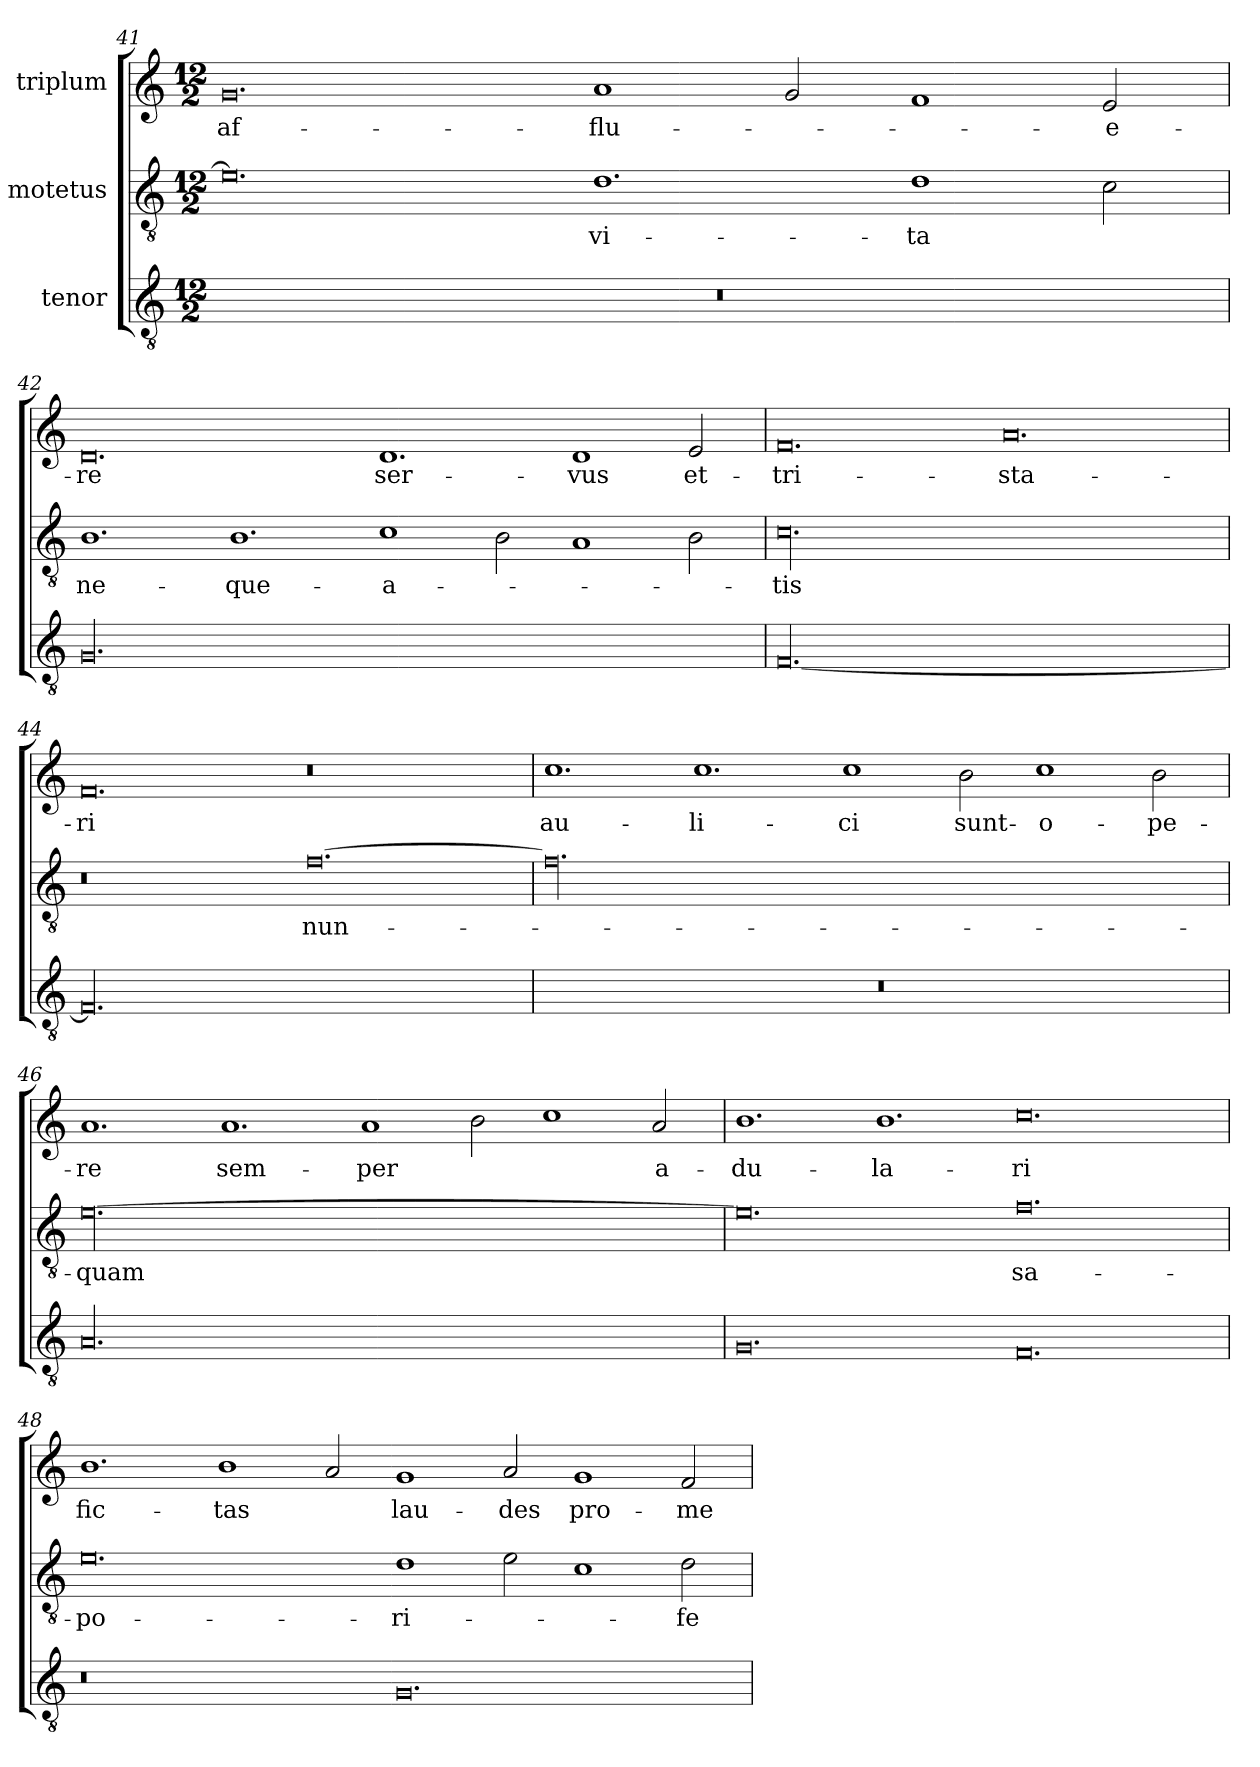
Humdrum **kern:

**kern	**kern	**text	**kern	**text
*part3	*part2	*part2	*part1	*part1
*staff3	*staff2	*staff2	*staff1	*staff1
*I"tenor	*I"motetus	*	*I"triplum	*
*clefGv2	*clefGv2	*	*clefG2	*
*k[]	*k[]	*	*k[]	*
*C:	*C:	*	*C:	*
*M12/2	*M12/2	*	*M12/2	*
=41	=41	=41	=41	=41
00.r	0.e\]	.	0.g/	af-
.	1.d\	vi-	1a/	-flu-
.	.	.	2g/	.
.	1d\	-ta	1f/	.
.	2c\	.	2e/	-e-
=42	=42	=42	=42	=42
00.G/	1.B\	ne-	0.d/	-re
.	1.B\	-que-	.	.
.	1c\	-a-	1.d/	ser-
.	2B\	.	.	.
.	1A/	.	1d/	-vus
.	2B\	.	2e/	et-
=43	=43	=43	=43	=43
[00.F/	00.c\	-tis	0.f/	tri-
.	.	.	0.a/	-sta-
=44	=44	=44	=44	=44
00.F/]	0.r	.	0.f/	-ri
.	[0.f\	nun-	0.r	.
=45	=45	=45	=45	=45
00.r	00.f\]	.	1.cc\	au-
.	.	.	1.cc\	-li-
.	.	.	1cc\	-ci
.	.	.	2b\	sunt-
.	.	.	1cc\	o-
.	.	.	2b\	-pe-
=46	=46	=46	=46	=46
00.A/	[00.e\	-quam	1.a/	-re
.	.	.	1.a/	sem-
.	.	.	1a/	-per
.	.	.	2b\	.
.	.	.	1cc\	.
.	.	.	2a/	a-
=47	=47	=47	=47	=47
0.G/	0.e\]	.	1.b\	-du-
.	.	.	1.b\	-la-
0.F/	0.f\	sa-	0.cc\	-ri
=48	=48	=48	=48	=48
0.r	0.e\	-po-	1.b\	fic-
.	.	.	1b\	-tas
.	.	.	2a/	.
0.G/	1d\	-ri-	1g/	lau-
.	2e\	.	2a/	-des
.	1c\	.	1g/	pro-
.	2d\	-fe-	2f/	-me-
=	=	=	=	=
*-	*-	*-	*-	*-
